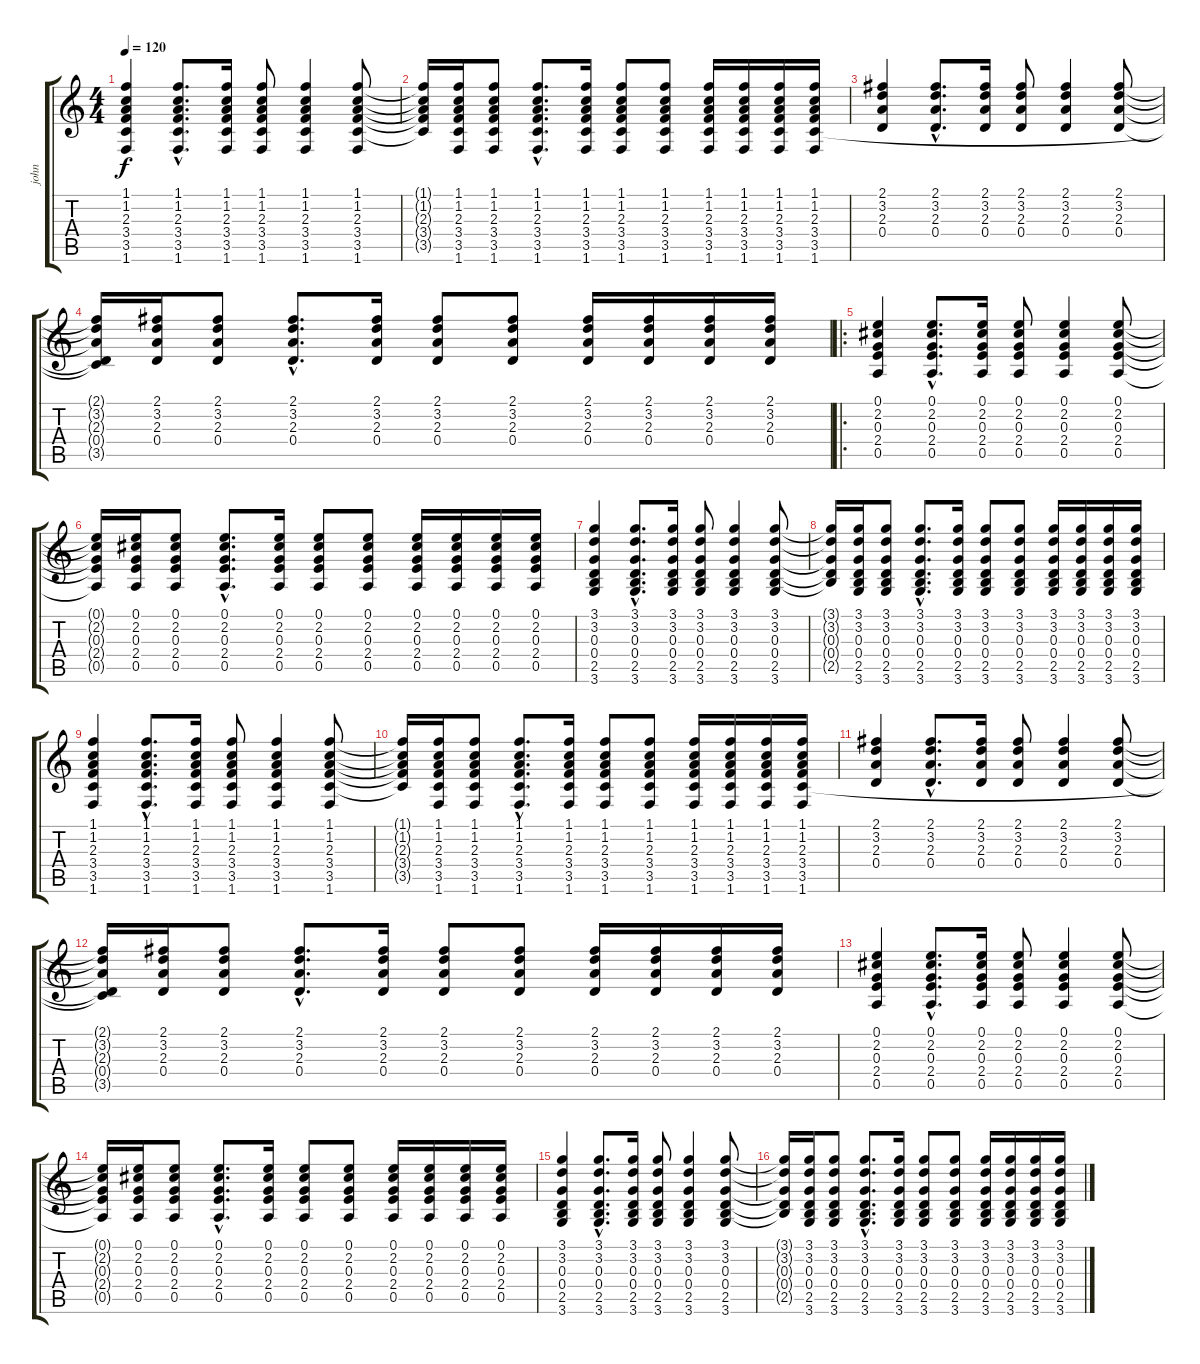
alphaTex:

\track ("john" "john") {instrument acousticguitarsteel}
\staff {score tabs}
\tuning (E4 B3 G3 D3 A2 E2) {hide}
\ts (4 4)
\tempo 120
\clef g2
\ks c
(1.1 1.2 2.3 3.4 3.5 1.6).4{dy f} (1.1{hac} 1.2{hac} 2.3{hac} 3.4{hac} 3.5{hac} 1.6{hac}).8{d} (1.1 1.2 2.3 3.4 3.5 1.6).16 (1.1 1.2 2.3 3.4 3.5 1.6).8 (1.1 1.2 2.3 3.4 3.5 1.6).4 (1.1 1.2 2.3 3.4 3.5 1.6).8 |
(1.1{t} 1.2{t} 2.3{t} 3.4{t} 3.5{t}).16 (1.1 1.2 2.3 3.4 3.5 1.6).16 (1.1 1.2 2.3 3.4 3.5 1.6).8 (1.1{hac} 1.2{hac} 2.3{hac} 3.4{hac} 3.5{hac} 1.6{hac}).8{d} (1.1 1.2 2.3 3.4 3.5 1.6).16 (1.1 1.2 2.3 3.4 3.5 1.6).8 (1.1 1.2 2.3 3.4 3.5 1.6).8 (1.1 1.2 2.3 3.4 3.5 1.6).16 (1.1 1.2 2.3 3.4 3.5 1.6).16 (1.1 1.2 2.3 3.4 3.5 1.6).16 (1.1 1.2 2.3 3.4 3.5 1.6).16 |
(2.1 3.2 2.3 0.4).4 (2.1{hac} 3.2{hac} 2.3{hac} 0.4{hac}).8{d} (2.1 3.2 2.3 0.4).16 (2.1 3.2 2.3 0.4).8 (2.1 3.2 2.3 0.4).4 (2.1 3.2 2.3 0.4).8 |
(2.1{t} 3.2{t} 2.3{t} 0.4{t} 3.5{t}).16 (2.1 3.2 2.3 0.4).16 (2.1 3.2 2.3 0.4).8 (2.1{hac} 3.2{hac} 2.3{hac} 0.4{hac}).8{d} (2.1 3.2 2.3 0.4).16 (2.1 3.2 2.3 0.4).8 (2.1 3.2 2.3 0.4).8 (2.1 3.2 2.3 0.4).16 (2.1 3.2 2.3 0.4).16 (2.1 3.2 2.3 0.4).16 (2.1 3.2 2.3 0.4).16 |
\ro
(0.1 2.2 0.3 2.4 0.5).4 (0.1{hac} 2.2{hac} 0.3{hac} 2.4{hac} 0.5{hac}).8{d} (0.1 2.2 0.3 2.4 0.5).16 (0.1 2.2 0.3 2.4 0.5).8 (0.1 2.2 0.3 2.4 0.5).4 (0.1 2.2 0.3 2.4 0.5).8 |
(0.1{t} 2.2{t} 0.3{t} 2.4{t} 0.5{t}).16 (0.1 2.2 0.3 2.4 0.5).16 (0.1 2.2 0.3 2.4 0.5).8 (0.1{hac} 2.2{hac} 0.3{hac} 2.4{hac} 0.5{hac}).8{d} (0.1 2.2 0.3 2.4 0.5).16 (0.1 2.2 0.3 2.4 0.5).8 (0.1 2.2 0.3 2.4 0.5).8 (0.1 2.2 0.3 2.4 0.5).16 (0.1 2.2 0.3 2.4 0.5).16 (0.1 2.2 0.3 2.4 0.5).16 (0.1 2.2 0.3 2.4 0.5).16 |
(3.1 3.2 0.3 0.4 2.5 3.6).4 (3.1{hac} 3.2{hac} 0.3{hac} 0.4{hac} 2.5{hac} 3.6{hac}).8{d} (3.1 3.2 0.3 0.4 2.5 3.6).16 (3.1 3.2 0.3 0.4 2.5 3.6).8 (3.1 3.2 0.3 0.4 2.5 3.6).4 (3.1 3.2 0.3 0.4 2.5 3.6).8 |
(3.1{t} 3.2{t} 0.3{t} 0.4{t} 2.5{t}).16 (3.1 3.2 0.3 0.4 2.5 3.6).16 (3.1 3.2 0.3 0.4 2.5 3.6).8 (3.1{hac} 3.2{hac} 0.3{hac} 0.4{hac} 2.5{hac} 3.6{hac}).8{d} (3.1 3.2 0.3 0.4 2.5 3.6).16 (3.1 3.2 0.3 0.4 2.5 3.6).8 (3.1 3.2 0.3 0.4 2.5 3.6).8 (3.1 3.2 0.3 0.4 2.5 3.6).16 (3.1 3.2 0.3 0.4 2.5 3.6).16 (3.1 3.2 0.3 0.4 2.5 3.6).16 (3.1 3.2 0.3 0.4 2.5 3.6).16 |
(1.1 1.2 2.3 3.4 3.5 1.6).4 (1.1{hac} 1.2{hac} 2.3{hac} 3.4{hac} 3.5{hac} 1.6{hac}).8{d} (1.1 1.2 2.3 3.4 3.5 1.6).16 (1.1 1.2 2.3 3.4 3.5 1.6).8 (1.1 1.2 2.3 3.4 3.5 1.6).4 (1.1 1.2 2.3 3.4 3.5 1.6).8 |
(1.1{t} 1.2{t} 2.3{t} 3.4{t} 3.5{t}).16 (1.1 1.2 2.3 3.4 3.5 1.6).16 (1.1 1.2 2.3 3.4 3.5 1.6).8 (1.1{hac} 1.2{hac} 2.3{hac} 3.4{hac} 3.5{hac} 1.6{hac}).8{d} (1.1 1.2 2.3 3.4 3.5 1.6).16 (1.1 1.2 2.3 3.4 3.5 1.6).8 (1.1 1.2 2.3 3.4 3.5 1.6).8 (1.1 1.2 2.3 3.4 3.5 1.6).16 (1.1 1.2 2.3 3.4 3.5 1.6).16 (1.1 1.2 2.3 3.4 3.5 1.6).16 (1.1 1.2 2.3 3.4 3.5 1.6).16 |
(2.1 3.2 2.3 0.4).4 (2.1{hac} 3.2{hac} 2.3{hac} 0.4{hac}).8{d} (2.1 3.2 2.3 0.4).16 (2.1 3.2 2.3 0.4).8 (2.1 3.2 2.3 0.4).4 (2.1 3.2 2.3 0.4).8 |
(2.1{t} 3.2{t} 2.3{t} 0.4{t} 3.5{t}).16 (2.1 3.2 2.3 0.4).16 (2.1 3.2 2.3 0.4).8 (2.1{hac} 3.2{hac} 2.3{hac} 0.4{hac}).8{d} (2.1 3.2 2.3 0.4).16 (2.1 3.2 2.3 0.4).8 (2.1 3.2 2.3 0.4).8 (2.1 3.2 2.3 0.4).16 (2.1 3.2 2.3 0.4).16 (2.1 3.2 2.3 0.4).16 (2.1 3.2 2.3 0.4).16 |
(0.1 2.2 0.3 2.4 0.5).4 (0.1{hac} 2.2{hac} 0.3{hac} 2.4{hac} 0.5{hac}).8{d} (0.1 2.2 0.3 2.4 0.5).16 (0.1 2.2 0.3 2.4 0.5).8 (0.1 2.2 0.3 2.4 0.5).4 (0.1 2.2 0.3 2.4 0.5).8 |
(0.1{t} 2.2{t} 0.3{t} 2.4{t} 0.5{t}).16 (0.1 2.2 0.3 2.4 0.5).16 (0.1 2.2 0.3 2.4 0.5).8 (0.1{hac} 2.2{hac} 0.3{hac} 2.4{hac} 0.5{hac}).8{d} (0.1 2.2 0.3 2.4 0.5).16 (0.1 2.2 0.3 2.4 0.5).8 (0.1 2.2 0.3 2.4 0.5).8 (0.1 2.2 0.3 2.4 0.5).16 (0.1 2.2 0.3 2.4 0.5).16 (0.1 2.2 0.3 2.4 0.5).16 (0.1 2.2 0.3 2.4 0.5).16 |
(3.1 3.2 0.3 0.4 2.5 3.6).4 (3.1{hac} 3.2{hac} 0.3{hac} 0.4{hac} 2.5{hac} 3.6{hac}).8{d} (3.1 3.2 0.3 0.4 2.5 3.6).16 (3.1 3.2 0.3 0.4 2.5 3.6).8 (3.1 3.2 0.3 0.4 2.5 3.6).4 (3.1 3.2 0.3 0.4 2.5 3.6).8 |
(3.1{t} 3.2{t} 0.3{t} 0.4{t} 2.5{t}).16 (3.1 3.2 0.3 0.4 2.5 3.6).16 (3.1 3.2 0.3 0.4 2.5 3.6).8 (3.1{hac} 3.2{hac} 0.3{hac} 0.4{hac} 2.5{hac} 3.6{hac}).8{d} (3.1 3.2 0.3 0.4 2.5 3.6).16 (3.1 3.2 0.3 0.4 2.5 3.6).8 (3.1 3.2 0.3 0.4 2.5 3.6).8 (3.1 3.2 0.3 0.4 2.5 3.6).16 (3.1 3.2 0.3 0.4 2.5 3.6).16 (3.1 3.2 0.3 0.4 2.5 3.6).16 (3.1 3.2 0.3 0.4 2.5 3.6).16
